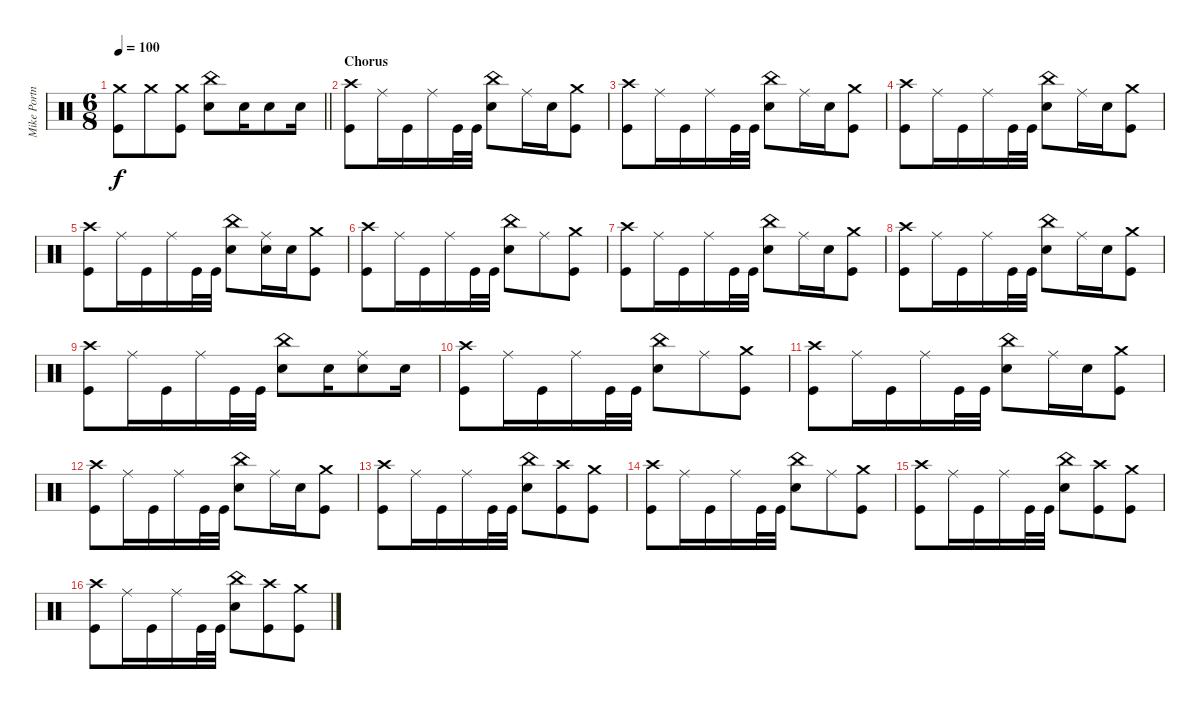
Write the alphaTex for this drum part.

\track ("Mike Portnoy" "Mike Portn") {instrument percussion}
\staff {score}
\articulation defaults
\ts (6 8)
\tempo 100
\clef neutral
\barLineRight lightlight
\ks c
("Crash medium (hit)" "Kick (hit)").8{dy f} "Crash medium (hit)".8 ("Crash medium (hit)" "Kick (hit)").8 ("China (hit)" "Electric Snare (hit)").8 "Electric Snare (hit)".16 "Electric Snare (hit)".8 "Electric Snare (hit)".16 |
\section ("" "Chorus")
("Crash high (hit)" "Kick (hit)").8 "Ride (middle)".16 "Kick (hit)".16 "Ride (middle)".16 "Kick (hit)".32 "Kick (hit)".32 ("China (hit)" "Electric Snare (hit)").8 "Ride (middle)".16 "Electric Snare (hit)".16 ("Crash medium (hit)" "Kick (hit)").8 |
("Crash high (hit)" "Kick (hit)").8 "Ride (middle)".16 "Kick (hit)".16 "Ride (middle)".16 "Kick (hit)".32 "Kick (hit)".32 ("China (hit)" "Electric Snare (hit)").8 "Ride (middle)".16 "Electric Snare (hit)".16 ("Crash medium (hit)" "Kick (hit)").8 |
("Crash high (hit)" "Kick (hit)").8 "Ride (middle)".16 "Kick (hit)".16 "Ride (middle)".16 "Kick (hit)".32 "Kick (hit)".32 ("China (hit)" "Electric Snare (hit)").8 "Ride (middle)".16 "Electric Snare (hit)".16 ("Crash medium (hit)" "Kick (hit)").8 |
("Crash high (hit)" "Kick (hit)").8 "Ride (middle)".16 "Kick (hit)".16 "Ride (middle)".16 "Kick (hit)".32 "Kick (hit)".32 ("China (hit)" "Electric Snare (hit)").8 ("Ride (middle)" "Electric Snare (hit)").16 "Electric Snare (hit)".16 ("Crash medium (hit)" "Kick (hit)").8 |
("Crash high (hit)" "Kick (hit)").8 "Ride (middle)".16 "Kick (hit)".16 "Ride (middle)".16 "Kick (hit)".32 "Kick (hit)".32 ("China (hit)" "Electric Snare (hit)").8 "Ride (middle)".8 ("Crash medium (hit)" "Kick (hit)").8 |
("Crash high (hit)" "Kick (hit)").8 "Ride (middle)".16 "Kick (hit)".16 "Ride (middle)".16 "Kick (hit)".32 "Kick (hit)".32 ("China (hit)" "Electric Snare (hit)").8 "Ride (middle)".16 "Electric Snare (hit)".16 ("Crash medium (hit)" "Kick (hit)").8 |
("Crash high (hit)" "Kick (hit)").8 "Ride (middle)".16 "Kick (hit)".16 "Ride (middle)".16 "Kick (hit)".32 "Kick (hit)".32 ("China (hit)" "Electric Snare (hit)").8 "Ride (middle)".16 "Electric Snare (hit)".16 ("Crash medium (hit)" "Kick (hit)").8 |
("Crash high (hit)" "Kick (hit)").8 "Ride (middle)".16 "Kick (hit)".16 "Ride (middle)".16 "Kick (hit)".32 "Kick (hit)".32 ("China (hit)" "Electric Snare (hit)").8 "Electric Snare (hit)".16 ("Ride (middle)" "Electric Snare (hit)").8 "Electric Snare (hit)".16 |
("Crash high (hit)" "Kick (hit)").8 "Ride (middle)".16 "Kick (hit)".16 "Ride (middle)".16 "Kick (hit)".32 "Kick (hit)".32 ("China (hit)" "Electric Snare (hit)").8 "Ride (middle)".8 ("Crash medium (hit)" "Kick (hit)").8 |
("Crash high (hit)" "Kick (hit)").8 "Ride (middle)".16 "Kick (hit)".16 "Ride (middle)".16 "Kick (hit)".32 "Kick (hit)".32 ("China (hit)" "Electric Snare (hit)").8 "Ride (middle)".16 "Electric Snare (hit)".16 ("Crash medium (hit)" "Kick (hit)").8 |
("Crash high (hit)" "Kick (hit)").8 "Ride (middle)".16 "Kick (hit)".16 "Ride (middle)".16 "Kick (hit)".32 "Kick (hit)".32 ("China (hit)" "Electric Snare (hit)").8 "Ride (middle)".16 "Electric Snare (hit)".16 ("Crash medium (hit)" "Kick (hit)").8 |
("Crash high (hit)" "Kick (hit)").8 "Ride (middle)".16 "Kick (hit)".16 "Ride (middle)".16 "Kick (hit)".32 "Kick (hit)".32 ("China (hit)" "Electric Snare (hit)").8 ("Crash high (hit)" "Kick (hit)").8 ("Crash medium (hit)" "Kick (hit)").8 |
("Crash high (hit)" "Kick (hit)").8 "Ride (middle)".16 "Kick (hit)".16 "Ride (middle)".16 "Kick (hit)".32 "Kick (hit)".32 ("China (hit)" "Electric Snare (hit)").8 "Ride (middle)".8 ("Crash medium (hit)" "Kick (hit)").8 |
("Crash high (hit)" "Kick (hit)").8 "Ride (middle)".16 "Kick (hit)".16 "Ride (middle)".16 "Kick (hit)".32 "Kick (hit)".32 ("China (hit)" "Electric Snare (hit)").8 ("Crash high (hit)" "Kick (hit)").8 ("Crash medium (hit)" "Kick (hit)").8 |
("Crash high (hit)" "Kick (hit)").8 "Ride (middle)".16 "Kick (hit)".16 "Ride (middle)".16 "Kick (hit)".32 "Kick (hit)".32 ("China (hit)" "Electric Snare (hit)").8 ("Crash high (hit)" "Kick (hit)").8 ("Crash medium (hit)" "Kick (hit)").8
